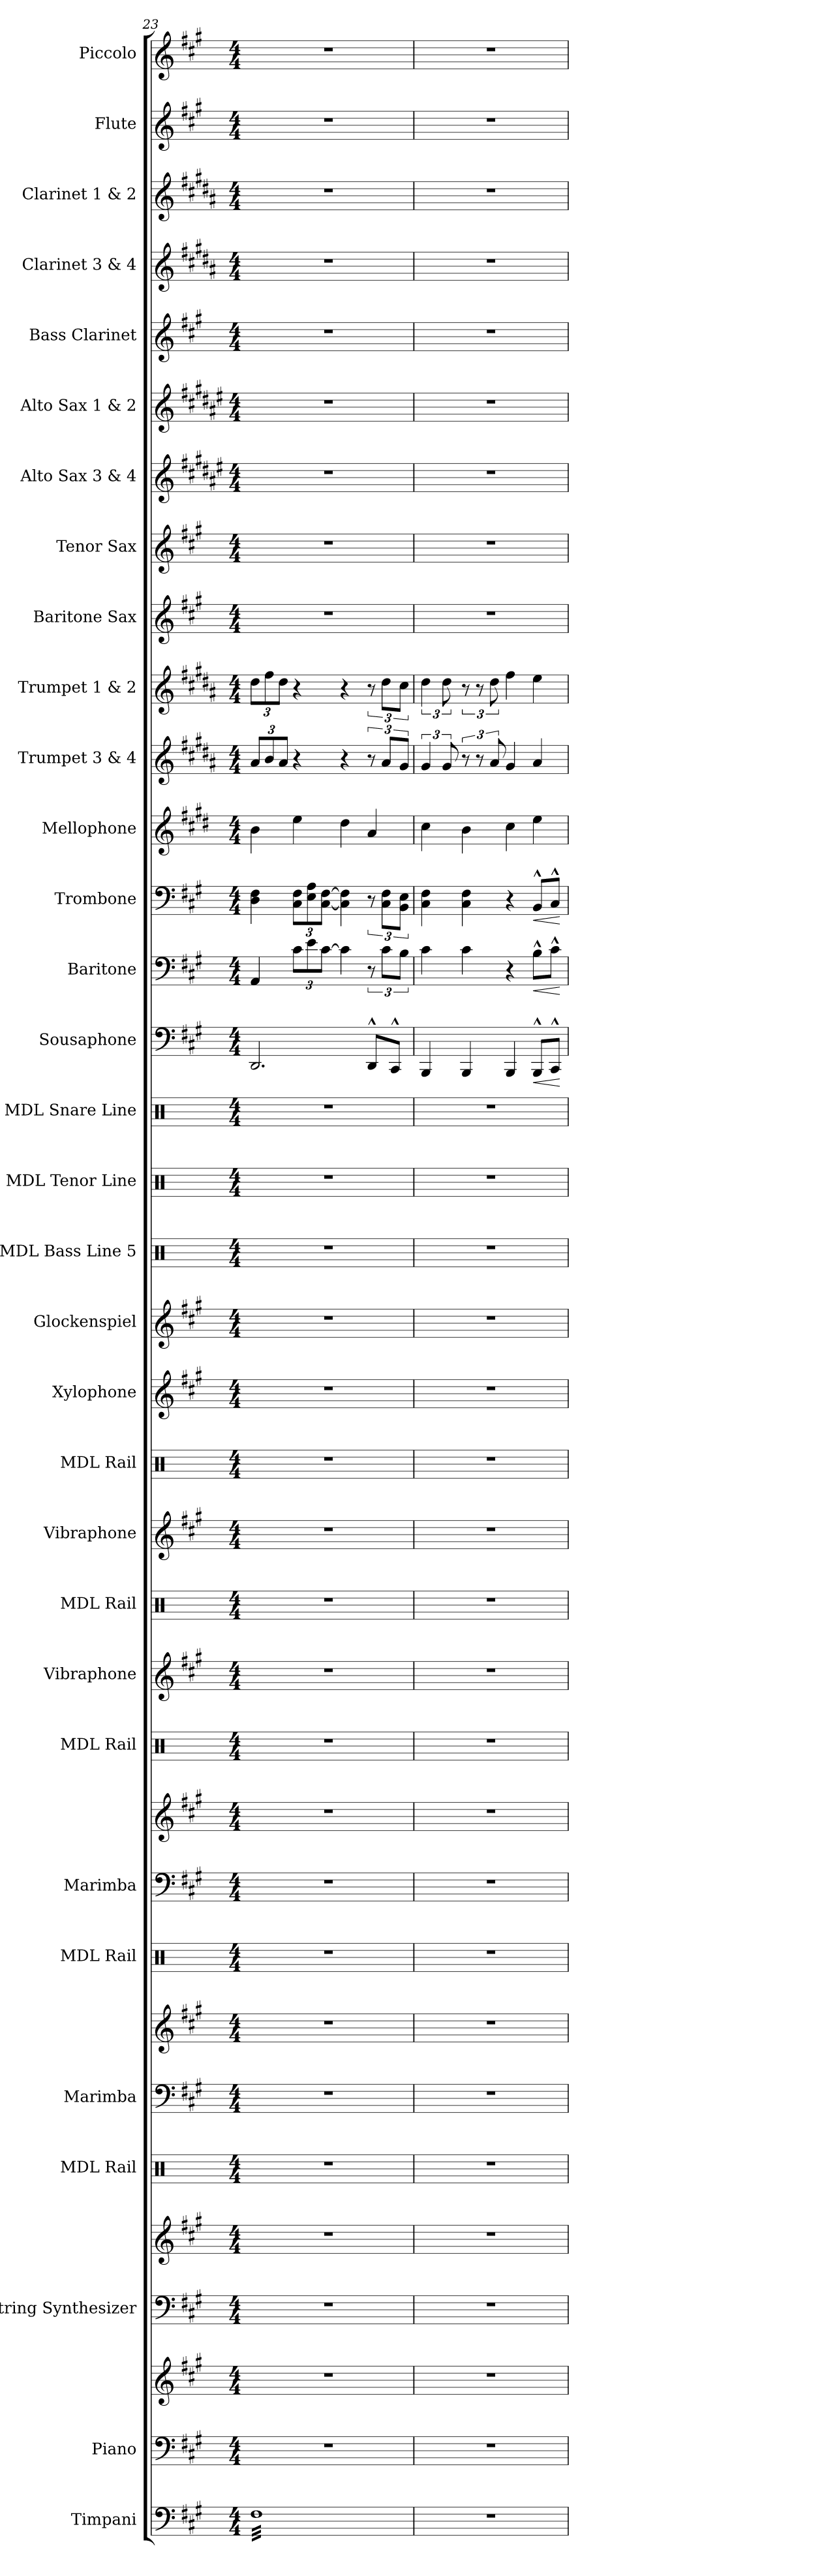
**kern	**kern	**kern	**kern	**kern	**kern	**kern	**kern	**kern	**kern	**kern	**kern	**kern	**kern	**kern	**kern	**kern	**kern	**kern	**kern	**kern	**kern	**dynam	**kern	**dynam	**kern	**dynam	**kern	**kern	**kern	**kern	**kern	**kern	**kern	**kern	**kern	**kern	**kern	**kern
*part32	*part31	*part31	*part30	*part30	*part29	*part28	*part28	*part27	*part26	*part26	*part25	*part24	*part23	*part22	*part21	*part20	*part19	*part18	*part17	*part16	*part15	*part15	*part14	*part14	*part13	*part13	*part12	*part11	*part10	*part9	*part8	*part7	*part6	*part5	*part4	*part3	*part2	*part1
*staff36	*staff35	*staff34	*staff33	*staff32	*staff31	*staff30	*staff29	*staff28	*staff27	*staff26	*staff25	*staff24	*staff23	*staff22	*staff21	*staff20	*staff19	*staff18	*staff17	*staff16	*staff15	*staff15	*staff14	*staff14	*staff13	*staff13	*staff12	*staff11	*staff10	*staff9	*staff8	*staff7	*staff6	*staff5	*staff4	*staff3	*staff2	*staff1
*I"Timpani	*I"Piano	*	*I"String Synthesizer	*	*I"MDL Rail	*I"Marimba	*	*I"MDL Rail	*I"Marimba	*	*I"MDL Rail	*I"Vibraphone	*I"MDL Rail	*I"Vibraphone	*I"MDL Rail	*I"Xylophone	*I"Glockenspiel	*I"MDL Bass Line 5	*I"MDL Tenor Line	*I"MDL Snare Line	*I"Sousaphone	*	*I"Baritone	*	*I"Trombone	*	*I"Mellophone	*I"Trumpet 3 &amp; 4	*I"Trumpet 1 &amp; 2	*I"Baritone Sax	*I"Tenor Sax	*I"Alto Sax 3 &amp; 4	*I"Alto Sax 1 &amp; 2	*I"Bass Clarinet	*I"Clarinet 3 &amp; 4	*I"Clarinet 1 &amp; 2	*I"Flute	*I"Piccolo
*I'Timp.	*I'Pno.	*	*I'Synth.	*	*I'RL.	*I'Mrm.	*	*I'RL.	*I'Mrm.	*	*I'RL.	*I'Vib.	*I'RL.	*I'Vib.	*I'RL.	*I'Xyl.	*I'Glk.	*I'B. L.	*I'T. L.	*I'S. L.	*	*	*I'Btn.	*	*I'Tbn.	*	*I'Mph.	*I'Tpt. 3&amp;4	*I'Tpt. 1&amp;2	*I'Bari. Sax.	*I'T. Sax.	*I'A. Sax. 3&amp;4	*I'A. Sax. 1&amp;2	*I'B. Cl.	*I'Cl. 3&amp;4	*I'Cl. 1&amp;2	*I'Fl.	*I'Picc.
*clefF4	*clefF4	*clefG2	*clefF4	*clefG2	*clefX	*clefF4	*clefG2	*clefX	*clefF4	*clefG2	*clefX	*clefG2	*clefX	*clefG2	*clefX	*clefG2	*clefG2	*clefX	*clefX	*clefX	*clefF4	*	*clefF4	*	*clefF4	*	*clefG2	*clefG2	*clefG2	*clefG2	*clefG2	*clefG2	*clefG2	*clefG2	*clefG2	*clefG2	*clefG2	*clefG2
*	*	*	*	*	*	*	*	*	*	*	*	*	*	*	*	*ITrd-7c-12	*ITrd-14c-24	*	*	*	*	*	*	*	*	*	*ITrd4c7	*ITrd1c2	*ITrd1c2	*ITrd12c21	*ITrd8c14	*ITrd5c9	*ITrd5c9	*ITrd8c14	*ITrd1c2	*ITrd1c2	*	*ITrd-7c-12
*k[f#c#g#]	*k[f#c#g#]	*k[f#c#g#]	*k[f#c#g#]	*k[f#c#g#]	*k[]	*k[f#c#g#]	*k[f#c#g#]	*k[]	*k[f#c#g#]	*k[f#c#g#]	*k[]	*k[f#c#g#]	*k[]	*k[f#c#g#]	*k[]	*k[f#c#g#]	*k[f#c#g#]	*k[]	*k[]	*k[]	*k[f#c#g#]	*	*k[f#c#g#]	*	*k[f#c#g#]	*	*k[f#c#g#]	*k[f#c#g#]	*k[f#c#g#]	*k[f#c#g#]	*k[f#c#g#]	*k[f#c#g#]	*k[f#c#g#]	*k[f#c#g#]	*k[f#c#g#]	*k[f#c#g#]	*k[f#c#g#]	*k[f#c#g#]
*M4/4	*M4/4	*M4/4	*M4/4	*M4/4	*M4/4	*M4/4	*M4/4	*M4/4	*M4/4	*M4/4	*M4/4	*M4/4	*M4/4	*M4/4	*M4/4	*M4/4	*M4/4	*M4/4	*M4/4	*M4/4	*M4/4	*	*M4/4	*	*M4/4	*	*M4/4	*M4/4	*M4/4	*M4/4	*M4/4	*M4/4	*M4/4	*M4/4	*M4/4	*M4/4	*M4/4	*M4/4
*	*	*	*	*	*	*	*	*	*	*	*	*	*	*	*	*	*	*	*	*	*	*	*	*	*	*	*	*Xbrackettup	*Xbrackettup	*	*	*	*	*	*	*	*	*
=23	=23	=23	=23	=23	=23	=23	=23	=23	=23	=23	=23	=23	=23	=23	=23	=23	=23	=23	=23	=23	=23	=23	=23	=23	=23	=23	=23	=23	=23	=23	=23	=23	=23	=23	=23	=23	=23	=23
*tremolo	*	*	*	*	*	*	*	*	*	*	*	*	*	*	*	*	*	*	*	*	*	*	*	*	*	*	*	*	*	*	*	*	*	*	*	*	*	*
32F#LLL	1r	1r	1r	1r	1r	1r	1r	1r	1r	1r	1r	1r	1r	1r	1r	1r	1r	1r	1r	1r	2.DD/	.	4AA/	.	4D\ 4F#\	.	4e\	12g#/L	12cc#\L	1r	1r	1r	1r	1r	1r	1r	1r	1r
32F#	.	.	.	.	.	.	.	.	.	.	.	.	.	.	.	.	.	.	.	.	.	.	.	.	.	.	.	.	.	.	.	.	.	.	.	.	.	.
32F#	.	.	.	.	.	.	.	.	.	.	.	.	.	.	.	.	.	.	.	.	.	.	.	.	.	.	.	.	.	.	.	.	.	.	.	.	.	.
.	.	.	.	.	.	.	.	.	.	.	.	.	.	.	.	.	.	.	.	.	.	.	.	.	.	.	.	12a/	12ee\	.	.	.	.	.	.	.	.	.
32F#	.	.	.	.	.	.	.	.	.	.	.	.	.	.	.	.	.	.	.	.	.	.	.	.	.	.	.	.	.	.	.	.	.	.	.	.	.	.
32F#	.	.	.	.	.	.	.	.	.	.	.	.	.	.	.	.	.	.	.	.	.	.	.	.	.	.	.	.	.	.	.	.	.	.	.	.	.	.
32F#	.	.	.	.	.	.	.	.	.	.	.	.	.	.	.	.	.	.	.	.	.	.	.	.	.	.	.	.	.	.	.	.	.	.	.	.	.	.
.	.	.	.	.	.	.	.	.	.	.	.	.	.	.	.	.	.	.	.	.	.	.	.	.	.	.	.	12g#/J	12cc#\J	.	.	.	.	.	.	.	.	.
32F#	.	.	.	.	.	.	.	.	.	.	.	.	.	.	.	.	.	.	.	.	.	.	.	.	.	.	.	.	.	.	.	.	.	.	.	.	.	.
32F#	.	.	.	.	.	.	.	.	.	.	.	.	.	.	.	.	.	.	.	.	.	.	.	.	.	.	.	.	.	.	.	.	.	.	.	.	.	.
*	*	*	*	*	*	*	*	*	*	*	*	*	*	*	*	*	*	*	*	*	*	*	*Xbrackettup	*	*Xbrackettup	*	*	*	*	*	*	*	*	*	*	*	*	*
32F#	.	.	.	.	.	.	.	.	.	.	.	.	.	.	.	.	.	.	.	.	.	.	12c#\L	.	12C#\ 12F#\L	.	4a\	4r	4r	.	.	.	.	.	.	.	.	.
32F#	.	.	.	.	.	.	.	.	.	.	.	.	.	.	.	.	.	.	.	.	.	.	.	.	.	.	.	.	.	.	.	.	.	.	.	.	.	.
32F#	.	.	.	.	.	.	.	.	.	.	.	.	.	.	.	.	.	.	.	.	.	.	.	.	.	.	.	.	.	.	.	.	.	.	.	.	.	.
.	.	.	.	.	.	.	.	.	.	.	.	.	.	.	.	.	.	.	.	.	.	.	12e\	.	12E\ 12A\	.	.	.	.	.	.	.	.	.	.	.	.	.
32F#	.	.	.	.	.	.	.	.	.	.	.	.	.	.	.	.	.	.	.	.	.	.	.	.	.	.	.	.	.	.	.	.	.	.	.	.	.	.
32F#	.	.	.	.	.	.	.	.	.	.	.	.	.	.	.	.	.	.	.	.	.	.	.	.	.	.	.	.	.	.	.	.	.	.	.	.	.	.
32F#	.	.	.	.	.	.	.	.	.	.	.	.	.	.	.	.	.	.	.	.	.	.	.	.	.	.	.	.	.	.	.	.	.	.	.	.	.	.
.	.	.	.	.	.	.	.	.	.	.	.	.	.	.	.	.	.	.	.	.	.	.	[12c#\J	.	[12C#\ [12F#\J	.	.	.	.	.	.	.	.	.	.	.	.	.
32F#	.	.	.	.	.	.	.	.	.	.	.	.	.	.	.	.	.	.	.	.	.	.	.	.	.	.	.	.	.	.	.	.	.	.	.	.	.	.
32F#	.	.	.	.	.	.	.	.	.	.	.	.	.	.	.	.	.	.	.	.	.	.	.	.	.	.	.	.	.	.	.	.	.	.	.	.	.	.
32F#	.	.	.	.	.	.	.	.	.	.	.	.	.	.	.	.	.	.	.	.	.	.	4c#\]	.	4C#\] 4F#\]	.	4g#\	4r	4r	.	.	.	.	.	.	.	.	.
32F#	.	.	.	.	.	.	.	.	.	.	.	.	.	.	.	.	.	.	.	.	.	.	.	.	.	.	.	.	.	.	.	.	.	.	.	.	.	.
32F#	.	.	.	.	.	.	.	.	.	.	.	.	.	.	.	.	.	.	.	.	.	.	.	.	.	.	.	.	.	.	.	.	.	.	.	.	.	.
32F#	.	.	.	.	.	.	.	.	.	.	.	.	.	.	.	.	.	.	.	.	.	.	.	.	.	.	.	.	.	.	.	.	.	.	.	.	.	.
32F#	.	.	.	.	.	.	.	.	.	.	.	.	.	.	.	.	.	.	.	.	.	.	.	.	.	.	.	.	.	.	.	.	.	.	.	.	.	.
32F#	.	.	.	.	.	.	.	.	.	.	.	.	.	.	.	.	.	.	.	.	.	.	.	.	.	.	.	.	.	.	.	.	.	.	.	.	.	.
32F#	.	.	.	.	.	.	.	.	.	.	.	.	.	.	.	.	.	.	.	.	.	.	.	.	.	.	.	.	.	.	.	.	.	.	.	.	.	.
32F#	.	.	.	.	.	.	.	.	.	.	.	.	.	.	.	.	.	.	.	.	.	.	.	.	.	.	.	.	.	.	.	.	.	.	.	.	.	.
*	*	*	*	*	*	*	*	*	*	*	*	*	*	*	*	*	*	*	*	*	*	*	*brackettup	*	*brackettup	*	*	*brackettup	*brackettup	*	*	*	*	*	*	*	*	*
32F#	.	.	.	.	.	.	.	.	.	.	.	.	.	.	.	.	.	.	.	.	8DD^^/L	.	12r	.	12r	.	4d/	12r	12r	.	.	.	.	.	.	.	.	.
32F#	.	.	.	.	.	.	.	.	.	.	.	.	.	.	.	.	.	.	.	.	.	.	.	.	.	.	.	.	.	.	.	.	.	.	.	.	.	.
32F#	.	.	.	.	.	.	.	.	.	.	.	.	.	.	.	.	.	.	.	.	.	.	.	.	.	.	.	.	.	.	.	.	.	.	.	.	.	.
.	.	.	.	.	.	.	.	.	.	.	.	.	.	.	.	.	.	.	.	.	.	.	12c#\L	.	12C#\ 12F#\L	.	.	12g#/L	12cc#\L	.	.	.	.	.	.	.	.	.
32F#	.	.	.	.	.	.	.	.	.	.	.	.	.	.	.	.	.	.	.	.	.	.	.	.	.	.	.	.	.	.	.	.	.	.	.	.	.	.
32F#	.	.	.	.	.	.	.	.	.	.	.	.	.	.	.	.	.	.	.	.	8CC#^^/J	.	.	.	.	.	.	.	.	.	.	.	.	.	.	.	.	.
32F#	.	.	.	.	.	.	.	.	.	.	.	.	.	.	.	.	.	.	.	.	.	.	.	.	.	.	.	.	.	.	.	.	.	.	.	.	.	.
.	.	.	.	.	.	.	.	.	.	.	.	.	.	.	.	.	.	.	.	.	.	.	12B\J	.	12BB\ 12E\J	.	.	12f#/J	12b\J	.	.	.	.	.	.	.	.	.
32F#	.	.	.	.	.	.	.	.	.	.	.	.	.	.	.	.	.	.	.	.	.	.	.	.	.	.	.	.	.	.	.	.	.	.	.	.	.	.
32F#JJJ	.	.	.	.	.	.	.	.	.	.	.	.	.	.	.	.	.	.	.	.	.	.	.	.	.	.	.	.	.	.	.	.	.	.	.	.	.	.
*Xtremolo	*	*	*	*	*	*	*	*	*	*	*	*	*	*	*	*	*	*	*	*	*	*	*	*	*	*	*	*	*	*	*	*	*	*	*	*	*	*
=24	=24	=24	=24	=24	=24	=24	=24	=24	=24	=24	=24	=24	=24	=24	=24	=24	=24	=24	=24	=24	=24	=24	=24	=24	=24	=24	=24	=24	=24	=24	=24	=24	=24	=24	=24	=24	=24	=24
1r	1r	1r	1r	1r	1r	1r	1r	1r	1r	1r	1r	1r	1r	1r	1r	1r	1r	1r	1r	1r	4BBB/	.	4c#\	.	4C#\ 4F#\	.	4f#\	6f#/	6cc#\	1r	1r	1r	1r	1r	1r	1r	1r	1r
.	.	.	.	.	.	.	.	.	.	.	.	.	.	.	.	.	.	.	.	.	.	.	.	.	.	.	.	12f#/	12cc#\	.	.	.	.	.	.	.	.	.
.	.	.	.	.	.	.	.	.	.	.	.	.	.	.	.	.	.	.	.	.	4BBB/	.	4c#\	.	4C#\ 4F#\	.	4e\	12r	12r	.	.	.	.	.	.	.	.	.
.	.	.	.	.	.	.	.	.	.	.	.	.	.	.	.	.	.	.	.	.	.	.	.	.	.	.	.	12r	12r	.	.	.	.	.	.	.	.	.
.	.	.	.	.	.	.	.	.	.	.	.	.	.	.	.	.	.	.	.	.	.	.	.	.	.	.	.	12g#/	12cc#\	.	.	.	.	.	.	.	.	.
.	.	.	.	.	.	.	.	.	.	.	.	.	.	.	.	.	.	.	.	.	4BBB/	.	4r	.	4r	.	4f#\	4f#/	4ee\	.	.	.	.	.	.	.	.	.
!	!	!	!	!	!	!	!	!	!	!	!	!	!	!	!	!	!	!	!	!	!	!LO:HP:b	!	!LO:HP:b	!	!LO:HP:b	!	!	!	!	!	!	!	!	!	!	!	!
.	.	.	.	.	.	.	.	.	.	.	.	.	.	.	.	.	.	.	.	.	8BBB^^/L	<	8B^^\L	<	8BB^^/L	<	4a\	4g#/	4dd\	.	.	.	.	.	.	.	.	.
.	.	.	.	.	.	.	.	.	.	.	.	.	.	.	.	.	.	.	.	.	8CC#^^/J	.	8c#^^\J	.	8C#^^/J	.	.	.	.	.	.	.	.	.	.	.	.	.
.	.	.	.	.	.	.	.	.	.	.	.	.	.	.	.	.	.	.	.	.	.	[	.	[	.	[	.	.	.	.	.	.	.	.	.	.	.	.
=	=	=	=	=	=	=	=	=	=	=	=	=	=	=	=	=	=	=	=	=	=	=	=	=	=	=	=	=	=	=	=	=	=	=	=	=	=	=
*-	*-	*-	*-	*-	*-	*-	*-	*-	*-	*-	*-	*-	*-	*-	*-	*-	*-	*-	*-	*-	*-	*-	*-	*-	*-	*-	*-	*-	*-	*-	*-	*-	*-	*-	*-	*-	*-	*-
